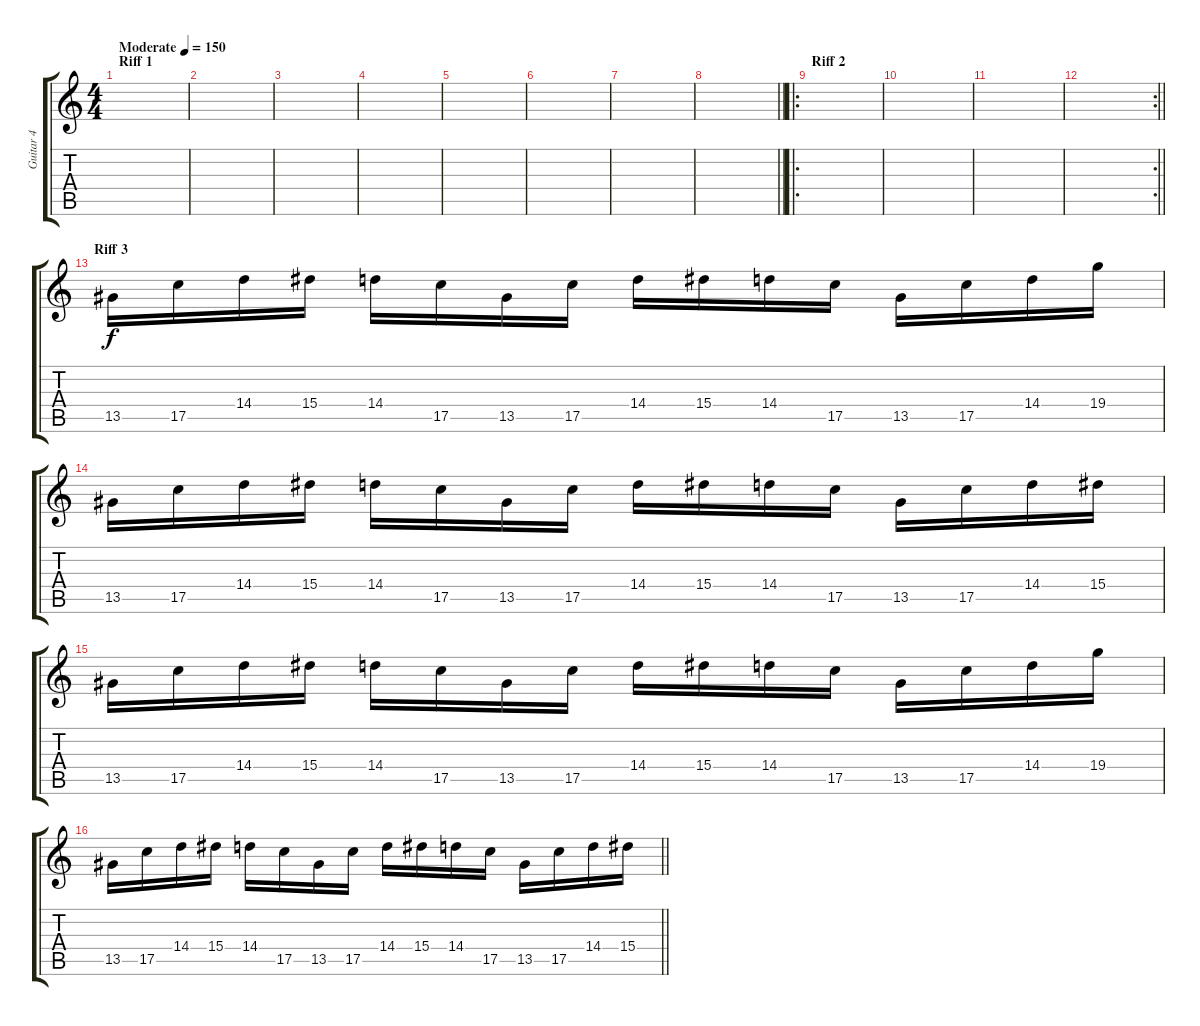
\track ("Guitar 4" "Guitar 4") {instrument distortionguitar}
\staff {score tabs}
\tuning (D4 A3 F3 C3 G2 C2) {hide}
\ts (4 4)
\section ("" "Riff 1")
\tempo (150 "Moderate")
\clef g2
\ks c
|
|
|
|
|
|
|
\barLineRight lightlight
|
\ro
\section ("" "Riff 2")
|
|
|
\rc 2
\barLineRight lightlight
|
\section ("" "Riff 3")
13.5.16 17.5.16 14.4.16 15.4.16 14.4.16 17.5.16 13.5.16 17.5.16 14.4.16 15.4.16 14.4.16 17.5.16 13.5.16 17.5.16 14.4.16 19.4.16 |
13.5.16 17.5.16 14.4.16 15.4.16 14.4.16 17.5.16 13.5.16 17.5.16 14.4.16 15.4.16 14.4.16 17.5.16 13.5.16 17.5.16 14.4.16 15.4.16 |
13.5.16 17.5.16 14.4.16 15.4.16 14.4.16 17.5.16 13.5.16 17.5.16 14.4.16 15.4.16 14.4.16 17.5.16 13.5.16 17.5.16 14.4.16 19.4.16 |
\barLineRight lightlight
13.5.16 17.5.16 14.4.16 15.4.16 14.4.16 17.5.16 13.5.16 17.5.16 14.4.16 15.4.16 14.4.16 17.5.16 13.5.16 17.5.16 14.4.16 15.4.16
